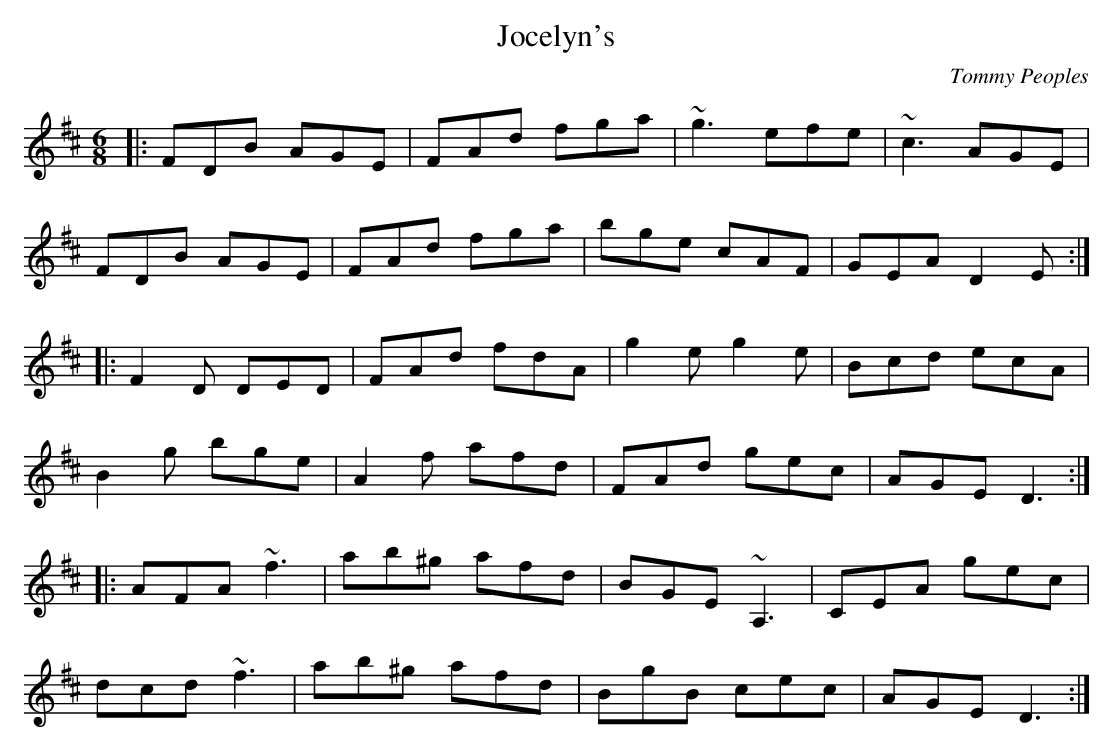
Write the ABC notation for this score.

X:1
T:Jocelyn's
C:Tommy Peoples
M:6/8
K:D
|: FDB AGE | FAd fga | ~g3 efe | ~c3 AGE |
FDB AGE | FAd fga | bge cAF | GEA D2E :|
|: F2D DED | FAd fdA | g2e g2e | Bcd ecA |
B2g bge | A2f afd | FAd gec | AGE D3 :|
|: AFA ~f3 | ab^g afd | BGE ~A,3| CEA gec |
dcd ~f3 | ab^g afd | BgB cec | AGE D3 :|
